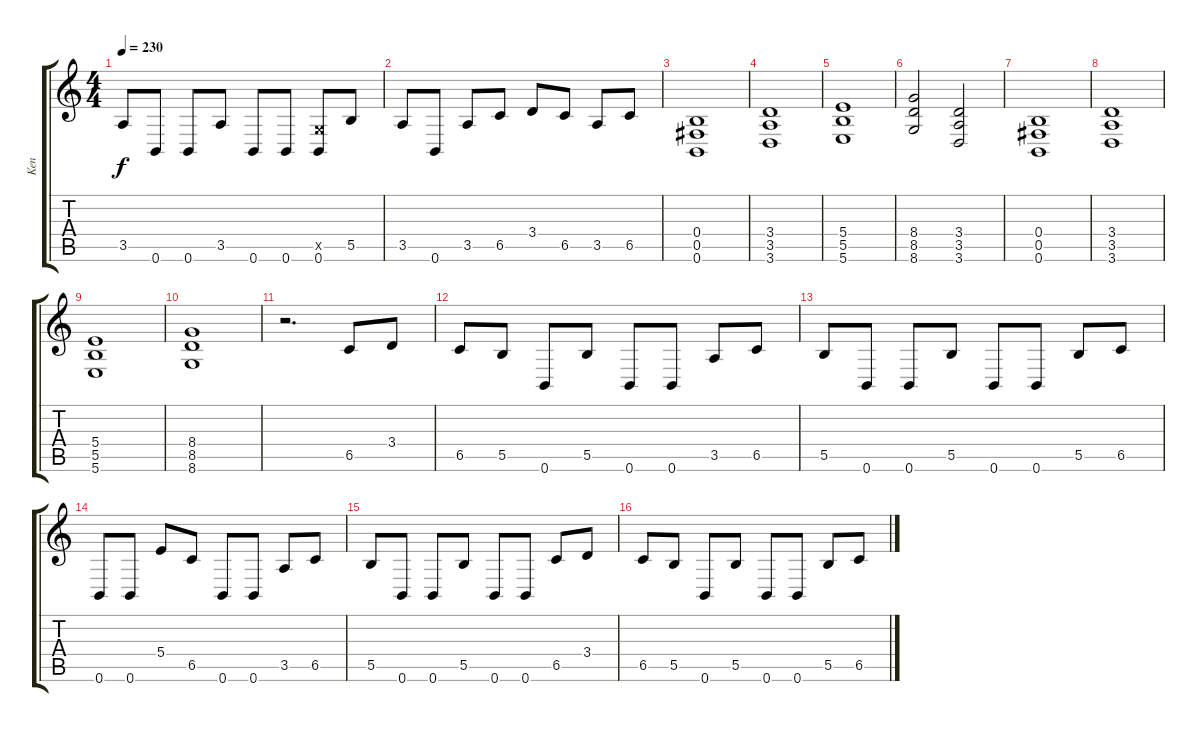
\track ("Ken" "Ken") {instrument distortionguitar}
\staff {score tabs}
\tuning (Db4 Ab3 E3 B2 Gb2 B1) {hide}
\ts (4 4)
\tempo 230
\clef g2
\ks c
3.5.8{dy f} 0.6.8 0.6.8 3.5.8 0.6.8 0.6.8 (1.5{x} 0.6).8 5.5.8 |
3.5.8 0.6.8 3.5.8 6.5.8 3.4.8 6.5.8 3.5.8 6.5.8 |
(0.4 0.5 0.6).1 |
(3.4 3.5 3.6).1 |
(5.4 5.5 5.6).1 |
(8.4 8.5 8.6).2 (3.4 3.5 3.6).2 |
(0.4 0.5 0.6).1 |
(3.4 3.5 3.6).1 |
(5.4 5.5 5.6).1 |
(8.4 8.5 8.6).1 |
r.2{d} 6.5.8 3.4.8 |
6.5.8 5.5.8 0.6.8 5.5.8 0.6.8 0.6.8 3.5.8 6.5.8 |
5.5.8 0.6.8 0.6.8 5.5.8 0.6.8 0.6.8 5.5.8 6.5.8 |
0.6.8 0.6.8 5.4.8 6.5.8 0.6.8 0.6.8 3.5.8 6.5.8 |
5.5.8 0.6.8 0.6.8 5.5.8 0.6.8 0.6.8 6.5.8 3.4.8 |
6.5.8 5.5.8 0.6.8 5.5.8 0.6.8 0.6.8 5.5.8 6.5.8
